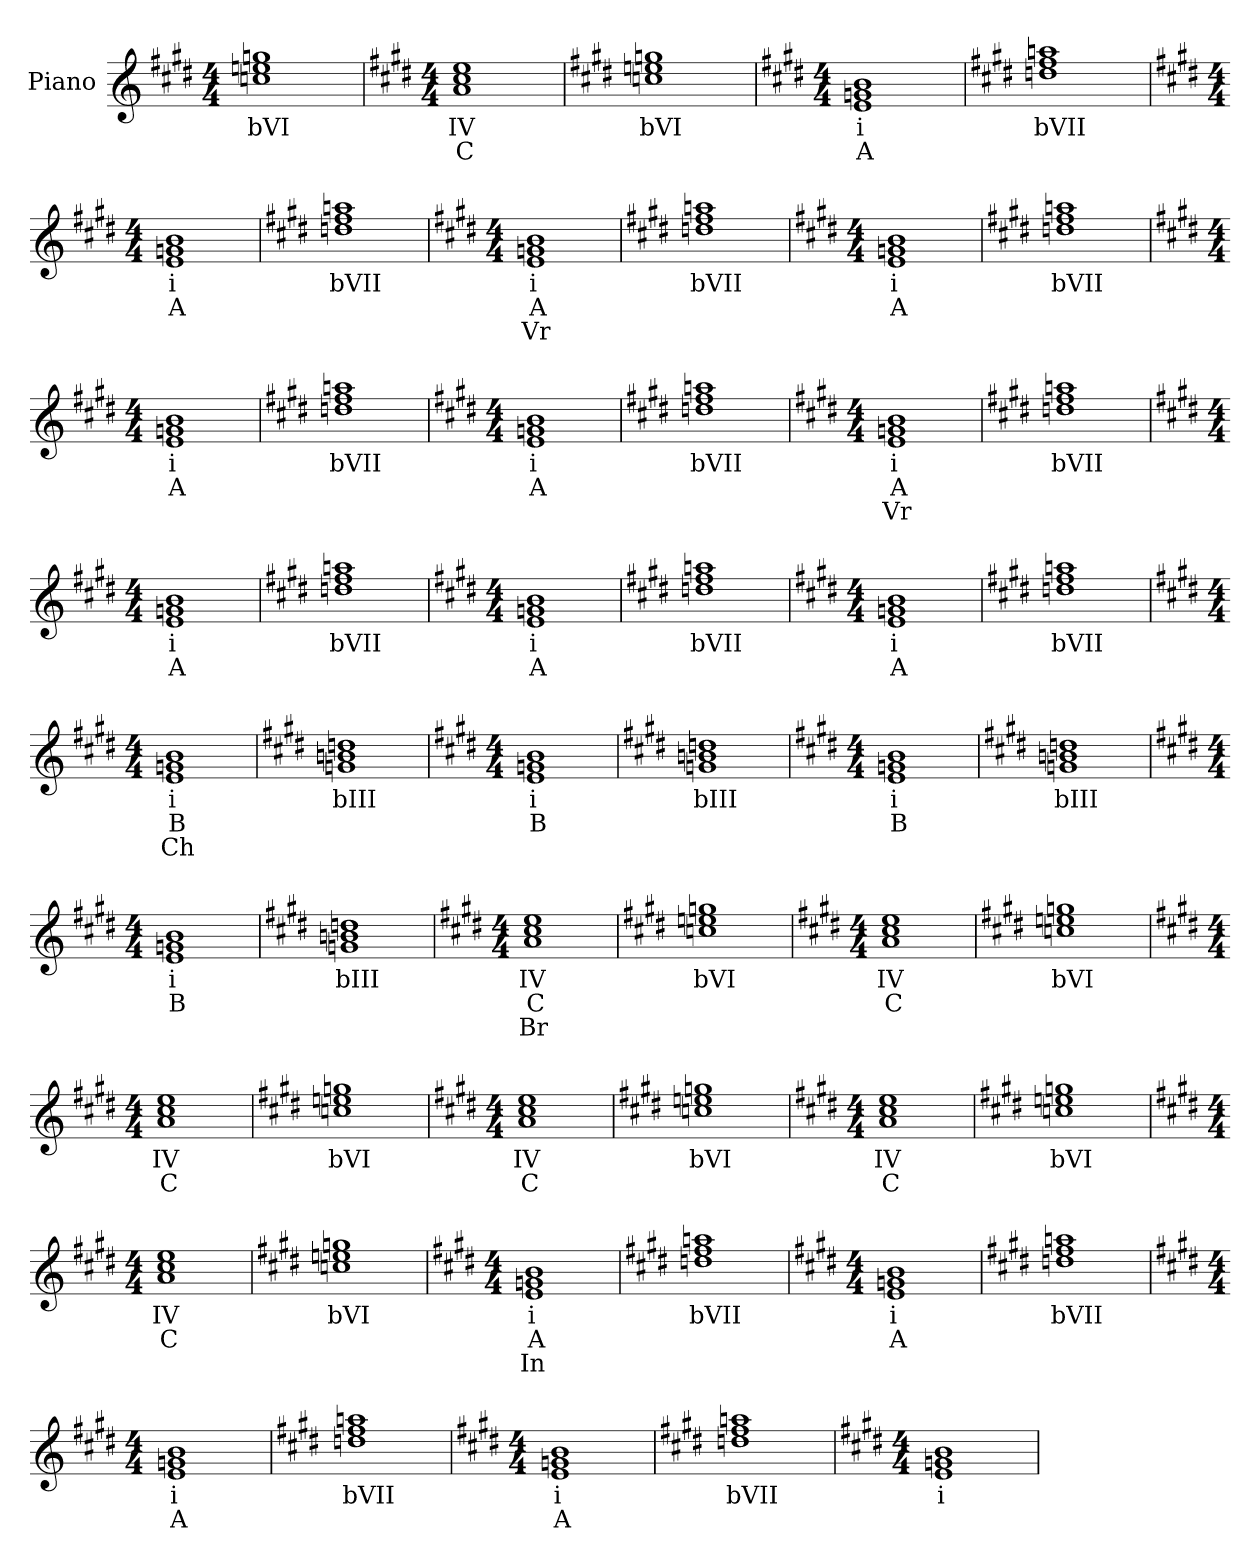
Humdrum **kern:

**kern	**text	**text	**text
*part1	*part1	*part1	*part1
*staff1	*staff1	*staff1	*staff1
*I"Piano	*	*	*
*I'Pno	*	*	*
*k[f#c#g#d#]	*	*	*
*E:	*	*	*
*M4/4	*	*	*
=	=	=	=
1ccn 1een 1ggn	bVI	.	.
=	=	=	=
*k[f#c#g#d#]	*	*	*
*E:	*	*	*
*M4/4	*	*	*
1a 1cc# 1ee	IV	C	.
=	=	=	=
*k[f#c#g#d#]	*	*	*
*E:	*	*	*
1ccn 1een 1ggn	bVI	.	.
=	=	=	=
*k[f#c#g#d#]	*	*	*
*E:	*	*	*
*M4/4	*	*	*
1e 1gn 1b	i	A	.
=	=	=	=
*k[f#c#g#d#]	*	*	*
*E:	*	*	*
1ddn 1ff# 1aan	bVII	.	.
=	=	=	=
*k[f#c#g#d#]	*	*	*
*E:	*	*	*
*M4/4	*	*	*
1e 1gn 1b	i	A	.
=	=	=	=
*k[f#c#g#d#]	*	*	*
*E:	*	*	*
1ddn 1ff# 1aan	bVII	.	.
=	=	=	=
*k[f#c#g#d#]	*	*	*
*E:	*	*	*
*M4/4	*	*	*
1e 1gn 1b	i	A	Vr
=	=	=	=
*k[f#c#g#d#]	*	*	*
*E:	*	*	*
1ddn 1ff# 1aan	bVII	.	.
=	=	=	=
*k[f#c#g#d#]	*	*	*
*E:	*	*	*
*M4/4	*	*	*
1e 1gn 1b	i	A	.
=	=	=	=
*k[f#c#g#d#]	*	*	*
*E:	*	*	*
1ddn 1ff# 1aan	bVII	.	.
=	=	=	=
*k[f#c#g#d#]	*	*	*
*E:	*	*	*
*M4/4	*	*	*
1e 1gn 1b	i	A	.
=	=	=	=
*k[f#c#g#d#]	*	*	*
*E:	*	*	*
1ddn 1ff# 1aan	bVII	.	.
=	=	=	=
*k[f#c#g#d#]	*	*	*
*E:	*	*	*
*M4/4	*	*	*
1e 1gn 1b	i	A	.
=	=	=	=
*k[f#c#g#d#]	*	*	*
*E:	*	*	*
1ddn 1ff# 1aan	bVII	.	.
=	=	=	=
*k[f#c#g#d#]	*	*	*
*E:	*	*	*
*M4/4	*	*	*
1e 1gn 1b	i	A	Vr
=	=	=	=
*k[f#c#g#d#]	*	*	*
*E:	*	*	*
1ddn 1ff# 1aan	bVII	.	.
=	=	=	=
*k[f#c#g#d#]	*	*	*
*E:	*	*	*
*M4/4	*	*	*
1e 1gn 1b	i	A	.
=	=	=	=
*k[f#c#g#d#]	*	*	*
*E:	*	*	*
1ddn 1ff# 1aan	bVII	.	.
=	=	=	=
*k[f#c#g#d#]	*	*	*
*E:	*	*	*
*M4/4	*	*	*
1e 1gn 1b	i	A	.
=	=	=	=
*k[f#c#g#d#]	*	*	*
*E:	*	*	*
1ddn 1ff# 1aan	bVII	.	.
=	=	=	=
*k[f#c#g#d#]	*	*	*
*E:	*	*	*
*M4/4	*	*	*
1e 1gn 1b	i	A	.
=	=	=	=
*k[f#c#g#d#]	*	*	*
*E:	*	*	*
1ddn 1ff# 1aan	bVII	.	.
=	=	=	=
*k[f#c#g#d#]	*	*	*
*E:	*	*	*
*M4/4	*	*	*
1e 1gn 1b	i	B	Ch
=	=	=	=
*k[f#c#g#d#]	*	*	*
*E:	*	*	*
1gn 1bn 1ddn	bIII	.	.
=	=	=	=
*k[f#c#g#d#]	*	*	*
*E:	*	*	*
*M4/4	*	*	*
1e 1gn 1b	i	B	.
=	=	=	=
*k[f#c#g#d#]	*	*	*
*E:	*	*	*
1gn 1bn 1ddn	bIII	.	.
=	=	=	=
*k[f#c#g#d#]	*	*	*
*E:	*	*	*
*M4/4	*	*	*
1e 1gn 1b	i	B	.
=	=	=	=
*k[f#c#g#d#]	*	*	*
*E:	*	*	*
1gn 1bn 1ddn	bIII	.	.
=	=	=	=
*k[f#c#g#d#]	*	*	*
*E:	*	*	*
*M4/4	*	*	*
1e 1gn 1b	i	B	.
=	=	=	=
*k[f#c#g#d#]	*	*	*
*E:	*	*	*
1gn 1bn 1ddn	bIII	.	.
=	=	=	=
*k[f#c#g#d#]	*	*	*
*E:	*	*	*
*M4/4	*	*	*
1a 1cc# 1ee	IV	C	Br
=	=	=	=
*k[f#c#g#d#]	*	*	*
*E:	*	*	*
1ccn 1een 1ggn	bVI	.	.
=	=	=	=
*k[f#c#g#d#]	*	*	*
*E:	*	*	*
*M4/4	*	*	*
1a 1cc# 1ee	IV	C	.
=	=	=	=
*k[f#c#g#d#]	*	*	*
*E:	*	*	*
1ccn 1een 1ggn	bVI	.	.
=	=	=	=
*k[f#c#g#d#]	*	*	*
*E:	*	*	*
*M4/4	*	*	*
1a 1cc# 1ee	IV	C	.
=	=	=	=
*k[f#c#g#d#]	*	*	*
*E:	*	*	*
1ccn 1een 1ggn	bVI	.	.
=	=	=	=
*k[f#c#g#d#]	*	*	*
*E:	*	*	*
*M4/4	*	*	*
1a 1cc# 1ee	IV	C	.
=	=	=	=
*k[f#c#g#d#]	*	*	*
*E:	*	*	*
1ccn 1een 1ggn	bVI	.	.
=	=	=	=
*k[f#c#g#d#]	*	*	*
*E:	*	*	*
*M4/4	*	*	*
1a 1cc# 1ee	IV	C	.
=	=	=	=
*k[f#c#g#d#]	*	*	*
*E:	*	*	*
1ccn 1een 1ggn	bVI	.	.
=	=	=	=
*k[f#c#g#d#]	*	*	*
*E:	*	*	*
*M4/4	*	*	*
1a 1cc# 1ee	IV	C	.
=	=	=	=
*k[f#c#g#d#]	*	*	*
*E:	*	*	*
1ccn 1een 1ggn	bVI	.	.
=	=	=	=
*k[f#c#g#d#]	*	*	*
*E:	*	*	*
*M4/4	*	*	*
1e 1gn 1b	i	A	In
=	=	=	=
*k[f#c#g#d#]	*	*	*
*E:	*	*	*
1ddn 1ff# 1aan	bVII	.	.
=	=	=	=
*k[f#c#g#d#]	*	*	*
*E:	*	*	*
*M4/4	*	*	*
1e 1gn 1b	i	A	.
=	=	=	=
*k[f#c#g#d#]	*	*	*
*E:	*	*	*
1ddn 1ff# 1aan	bVII	.	.
=	=	=	=
*k[f#c#g#d#]	*	*	*
*E:	*	*	*
*M4/4	*	*	*
1e 1gn 1b	i	A	.
=	=	=	=
*k[f#c#g#d#]	*	*	*
*E:	*	*	*
1ddn 1ff# 1aan	bVII	.	.
=	=	=	=
*k[f#c#g#d#]	*	*	*
*E:	*	*	*
*M4/4	*	*	*
1e 1gn 1b	i	A	.
=	=	=	=
*k[f#c#g#d#]	*	*	*
*E:	*	*	*
1ddn 1ff# 1aan	bVII	.	.
=	=	=	=
*k[f#c#g#d#]	*	*	*
*E:	*	*	*
*M4/4	*	*	*
1e 1gn 1b	i	.	.
=	=	=	=
*-	*-	*-	*-
